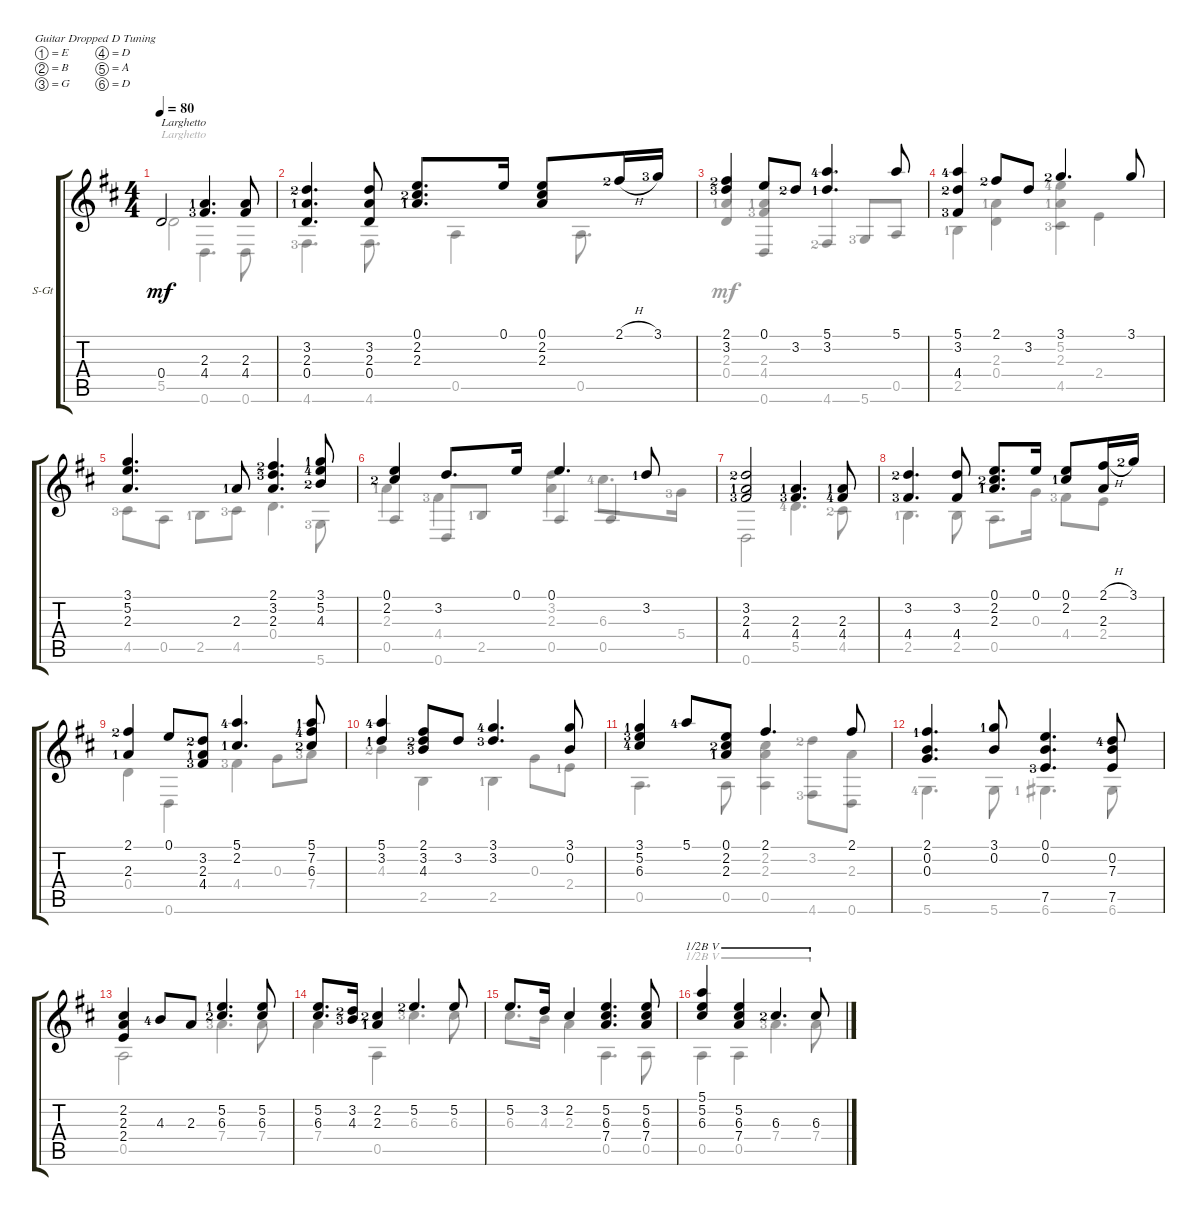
\defaultSystemsLayout 4
\bracketExtendMode groupsimilarinstruments
\firstSystemTrackNameOrientation horizontal
\otherSystemsTrackNameOrientation horizontal
\track ("Steel Guitar" "S-Gt") {instrument acousticguitarsteel}
\staff {score tabs}
\tuning (E4 B3 G3 D3 A2 D2)
\voice
\ts (4 4)
\tempo 80
\clef g2
\ks d
0.4.2{txt "Larghetto" dy mf instrument acousticguitarsteel} (2.3{lf 2} 4.4{lf 4}).4{d} (4.4 2.3).8 |
(3.2{lf 3} 2.3{lf 2} 0.4).4{d} (3.2 2.3 0.4).8 (0.1 2.2{lf 3} 2.3{lf 2}).8{d} 0.1.16 (0.1 2.2 2.3).8 2.1{h lf 3}.16 3.1{lf 4}.16 |
(2.1{lf 3} 3.2{lf 4}).4 0.1.8 3.2{lf 3}.8 (3.2{lf 2} 5.1{lf 5}).4{d} 5.1.8 |
(5.1{lf 5} 3.2{lf 3} 4.4{lf 4}).4 2.1{lf 3}.8 3.2.8 3.1{lf 3}.4{d} 3.1.8 |
(3.1 5.2 2.3).4{d} 2.3{lf 2}.8 (2.1{lf 3} 3.2{lf 4} 2.3).4{d} (4.3{lf 3} 5.2{lf 5} 3.1{lf 2}).8 |
(0.1 2.2{lf 3}).4 3.2.8{d} 0.1.16 0.1.4{d} 3.2{lf 2}.8 |
(3.2{lf 3} 2.3{lf 2} 4.4{lf 4}).2 (2.3{lf 2} 4.4{lf 4}).4{d} (4.4{lf 5} 2.3{lf 2}).8 |
(3.2{lf 3} 4.4{lf 4}).4{d} (4.4 3.2).8 (0.1 2.2{lf 3} 2.3{lf 2}).8{d} 0.1.16 (0.1 2.2{lf 2}).8 (2.1{h} 2.3).16 3.1{lf 3}.16 |
(2.1{lf 3} 2.3{lf 2}).4 0.1.8 (3.2{lf 3} 2.3{lf 2} 4.4{lf 4}).8 (5.1{lf 5} 2.2{lf 2}).4{d} (5.1{lf 2} 7.2{lf 5} 6.3{lf 3}).8 |
(5.1{lf 5} 3.2{lf 2}).4 (2.1 3.2{lf 3} 4.3{lf 4}).8 3.2.8 (3.1{lf 5} 3.2{lf 4}).4{d} (3.1 0.2).8 |
(3.1{lf 2} 5.2{lf 4} 6.3{lf 5}).4 5.1{lf 5}.8 (0.1 2.2{lf 3} 2.3{lf 2}).8 2.1.4{d} 2.1.8 |
(2.1{lf 2} 0.2 0.3).4{d} (3.1{lf 2} 0.2).8 (0.1 0.2 7.5{lf 4}).4{d} (7.5 0.2 7.3{lf 5}).8 |
(2.2 2.3 2.4).4 4.3{lf 5}.8 2.3.8 (5.2{lf 2} 6.3{lf 3}).4{d} (6.3 5.2).8 |
(5.2 6.3).8{d} (4.3{lf 4} 3.2{lf 3}).16 (2.2{lf 3} 2.3{lf 2}).4 5.2{lf 3}.4{d} 5.2.8 |
5.2.8{d} 3.2.16 2.2.4 (5.2 6.3 7.4).4{d} (5.2 6.3 7.4).8 |
(5.1 5.2 6.3).4{barre (5 half)} (5.2 6.3 7.4).4{barre (5 half)} 6.3{lf 3}.4{d barre (5 half)} 6.3.8{barre (5 half)}
\voice
\clef g2
\ottava regular
\simile none
\ks d
5.5.2{txt "Larghetto" dy mf} 0.6.4{d} 0.6.8 |
4.6{lf 4}.4{d} 4.6.8{d} 0.5.4 0.5.8{d} |
2.3{lf 2}.4{beam invert} 0.6.4{beam invert} 4.6{lf 3}.4{beam invert} 5.6{lf 4}.8{beam invert} 0.5.8 |
2.5{lf 2}.4 (0.4 2.3{lf 2}).4 (2.3{lf 2} 5.2{lf 5} 4.5{lf 4}).4 2.4.4 |
4.5{lf 4}.8 0.5.8 2.5{lf 2}.8 4.5{lf 4}.8 0.4.4{d} 5.6{lf 4}.8 |
0.5.4{beam invert} 0.6.8{beam invert} 2.5{lf 2}.8 0.5.4{beam invert} 0.5.4{beam invert} |
0.6.2 5.5{lf 5}.4{d} 4.5{lf 3}.8 |
2.5{lf 2}.4{d} 2.5.8 0.5.8{d} 0.3.16 4.4{lf 4}.8 2.4.8 |
0.4.4 0.6.4 4.4{lf 4}.4 0.3.8 7.4{lf 4}.8 |
4.3{lf 3}.4 2.5.4 2.5{lf 2}.4 0.3.8 2.4{lf 2}.8 |
0.5.4{d} 0.5.8 (0.5 2.3 2.2).4 (4.6{lf 4} 3.2{lf 3}).8 (0.6 2.3).8 |
5.6{lf 5}.4{d} 5.6.8 6.6{lf 2}.4{d} 6.6.8 |
0.5.2 7.4{lf 4}.4{d} 7.4.8 |
7.4.4 0.5.4 6.3{lf 4}.4{d} 6.3.8 |
6.3.8{d} 4.3.16 2.3.4 0.5.4{d} 0.5.8 |
0.5.4{barre (5 half)} 0.5.4{barre (5 half)} 7.4{lf 4}.4{d barre (5 half)} 7.4.8{barre (5 half)}
\voice
\clef g2
\ottava regular
\simile none
\ks d
|
|
0.4.4 (4.4{lf 4} 2.3{lf 2}).4{beam invert} |
|
|
2.3{lf 2}.4 4.4{lf 4}.4 (3.2 2.3).4 6.3{lf 5}.8{d} 5.4{lf 4}.16 |
|
|
|
|
|
|
|
|
|
